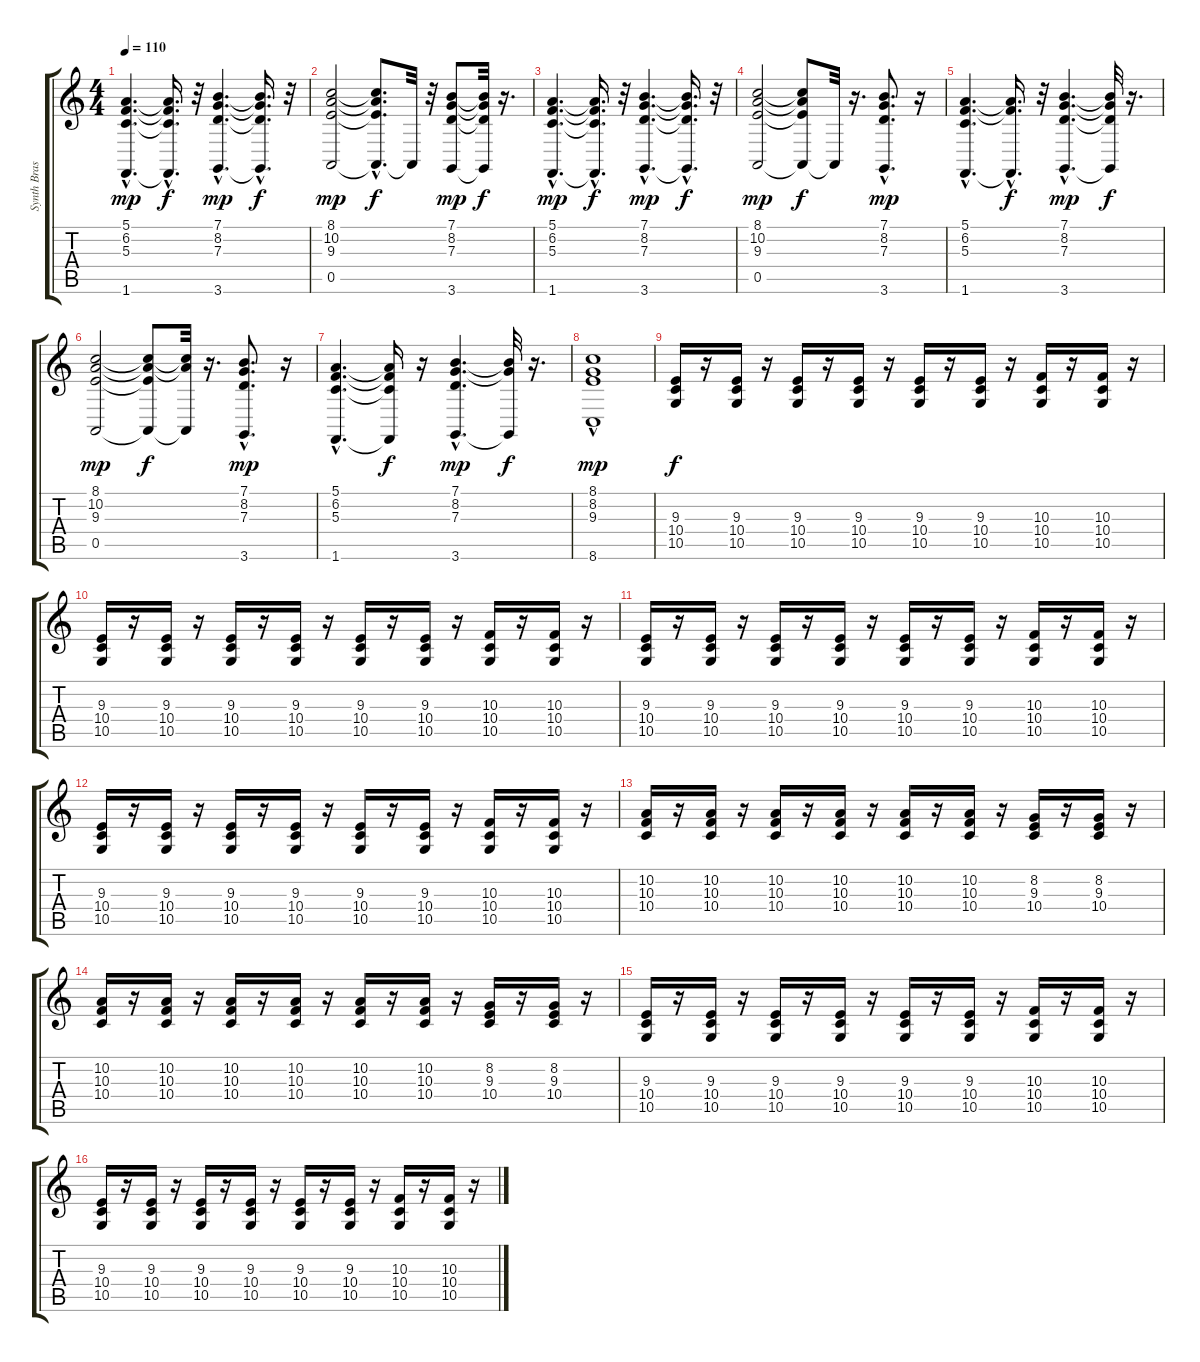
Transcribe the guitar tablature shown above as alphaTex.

\track ("Synth Brass 1" "Synth Bras") {instrument synthbrass1}
\staff {score tabs}
\tuning (E4 B3 G3 D3 A2 E2) {hide}
\ts (4 4)
\tempo 110
\clef g2
\ks c
(5.1{hac} 6.2{hac} 5.3{hac} 1.6{hac}).4{d dy mp instrument synthbrass1} (5.1{t} 6.2{hac t} 5.3{t} 1.6{hac t}).16{d dy f} r.32 (7.1{hac} 8.2{hac} 7.3{hac} 3.6{hac}).4{d dy mp} (7.1{t} 8.2{hac t} 7.3{t} 3.6{hac t}).16{d dy f} r.32 |
(8.1 10.2 9.3 0.5).2{dy mp} (8.1{hac t} 10.2{hac t} 9.3{hac t} 0.5{hac t}).8{d dy f} 0.5{t}.32 r.32 (7.1 8.2 7.3 3.6).8{dy mp} (7.1{t} 8.2{t} 7.3{t} 3.6{t}).32{dy f} r.16{d} |
(5.1{hac} 6.2{hac} 5.3{hac} 1.6{hac}).4{d dy mp} (5.1{hac t} 6.2{hac t} 5.3{hac t} 1.6{hac t}).16{d dy f} r.32 (7.1{hac} 8.2{hac} 7.3{hac} 3.6{hac}).4{d dy mp} (7.1{hac t} 8.2{hac t} 7.3{t} 3.6{hac t}).16{d dy f} r.32 |
(8.1 10.2 9.3 0.5).2{dy mp} (8.1{t} 10.2{t} 9.3{t} 0.5{t}).8{dy f} 0.5{t}.32 r.16{d} (7.1 8.2 7.3 3.6{hac}).8{d dy mp} r.16 |
(5.1{hac} 6.2{hac} 5.3{hac} 1.6{hac}).4{d} (5.1{hac t} 6.2{t} 1.6{hac t}).16{d dy f} r.32 (7.1{hac} 8.2{hac} 7.3{hac} 3.6{hac}).4{d dy mp} (7.1{t} 8.2{t} 7.3{t} 3.6{t}).32{dy f} r.16{d} |
(8.1 10.2 9.3 0.5).2{dy mp} (8.1{t} 10.2{t} 9.3{t} 0.5{t}).8{dy f} (8.1{t} 10.2{t} 0.5{t}).32 r.16{d} (7.1 8.2 7.3 3.6{hac}).8{d dy mp} r.16 |
(5.1{hac} 6.2{hac} 5.3{hac} 1.6{hac}).4{d} (5.1{t} 6.2{t} 5.3{t} 1.6{t}).16{dy f} r.16 (7.1{hac} 8.2{hac} 7.3{hac} 3.6{hac}).4{d dy mp} (7.1{t} 8.2{t} 3.6{t}).32{dy f} r.16{d} |
(8.1{hac} 8.2{hac} 9.3{hac} 8.6).1{dy mp} |
(9.3 10.4 10.5).16{dy f} r.16 (9.3 10.4 10.5).16 r.16 (9.3 10.4 10.5).16 r.16 (9.3 10.4 10.5).16 r.16 (9.3 10.4 10.5).16 r.16 (9.3 10.4 10.5).16 r.16 (10.3 10.4 10.5).16 r.16 (10.3 10.4 10.5).16 r.16 |
(9.3 10.4 10.5).16 r.16 (9.3 10.4 10.5).16 r.16 (9.3 10.4 10.5).16 r.16 (9.3 10.4 10.5).16 r.16 (9.3 10.4 10.5).16 r.16 (9.3 10.4 10.5).16 r.16 (10.3 10.4 10.5).16 r.16 (10.3 10.4 10.5).16 r.16 |
(9.3 10.4 10.5).16 r.16 (9.3 10.4 10.5).16 r.16 (9.3 10.4 10.5).16 r.16 (9.3 10.4 10.5).16 r.16 (9.3 10.4 10.5).16 r.16 (9.3 10.4 10.5).16 r.16 (10.3 10.4 10.5).16 r.16 (10.3 10.4 10.5).16 r.16 |
(9.3 10.4 10.5).16 r.16 (9.3 10.4 10.5).16 r.16 (9.3 10.4 10.5).16 r.16 (9.3 10.4 10.5).16 r.16 (9.3 10.4 10.5).16 r.16 (9.3 10.4 10.5).16 r.16 (10.3 10.4 10.5).16 r.16 (10.3 10.4 10.5).16 r.16 |
(10.2 10.3 10.4).16 r.16 (10.2 10.3 10.4).16 r.16 (10.2 10.3 10.4).16 r.16 (10.2 10.3 10.4).16 r.16 (10.2 10.3 10.4).16 r.16 (10.2 10.3 10.4).16 r.16 (8.2 9.3 10.4).16 r.16 (8.2 9.3 10.4).16 r.16 |
(10.2 10.3 10.4).16 r.16 (10.2 10.3 10.4).16 r.16 (10.2 10.3 10.4).16 r.16 (10.2 10.3 10.4).16 r.16 (10.2 10.3 10.4).16 r.16 (10.2 10.3 10.4).16 r.16 (8.2 9.3 10.4).16 r.16 (8.2 9.3 10.4).16 r.16 |
(9.3 10.4 10.5).16 r.16 (9.3 10.4 10.5).16 r.16 (9.3 10.4 10.5).16 r.16 (9.3 10.4 10.5).16 r.16 (9.3 10.4 10.5).16 r.16 (9.3 10.4 10.5).16 r.16 (10.3 10.4 10.5).16 r.16 (10.3 10.4 10.5).16 r.16 |
(9.3 10.4 10.5).16 r.16 (9.3 10.4 10.5).16 r.16 (9.3 10.4 10.5).16 r.16 (9.3 10.4 10.5).16 r.16 (9.3 10.4 10.5).16 r.16 (9.3 10.4 10.5).16 r.16 (10.3 10.4 10.5).16 r.16 (10.3 10.4 10.5).16 r.16
